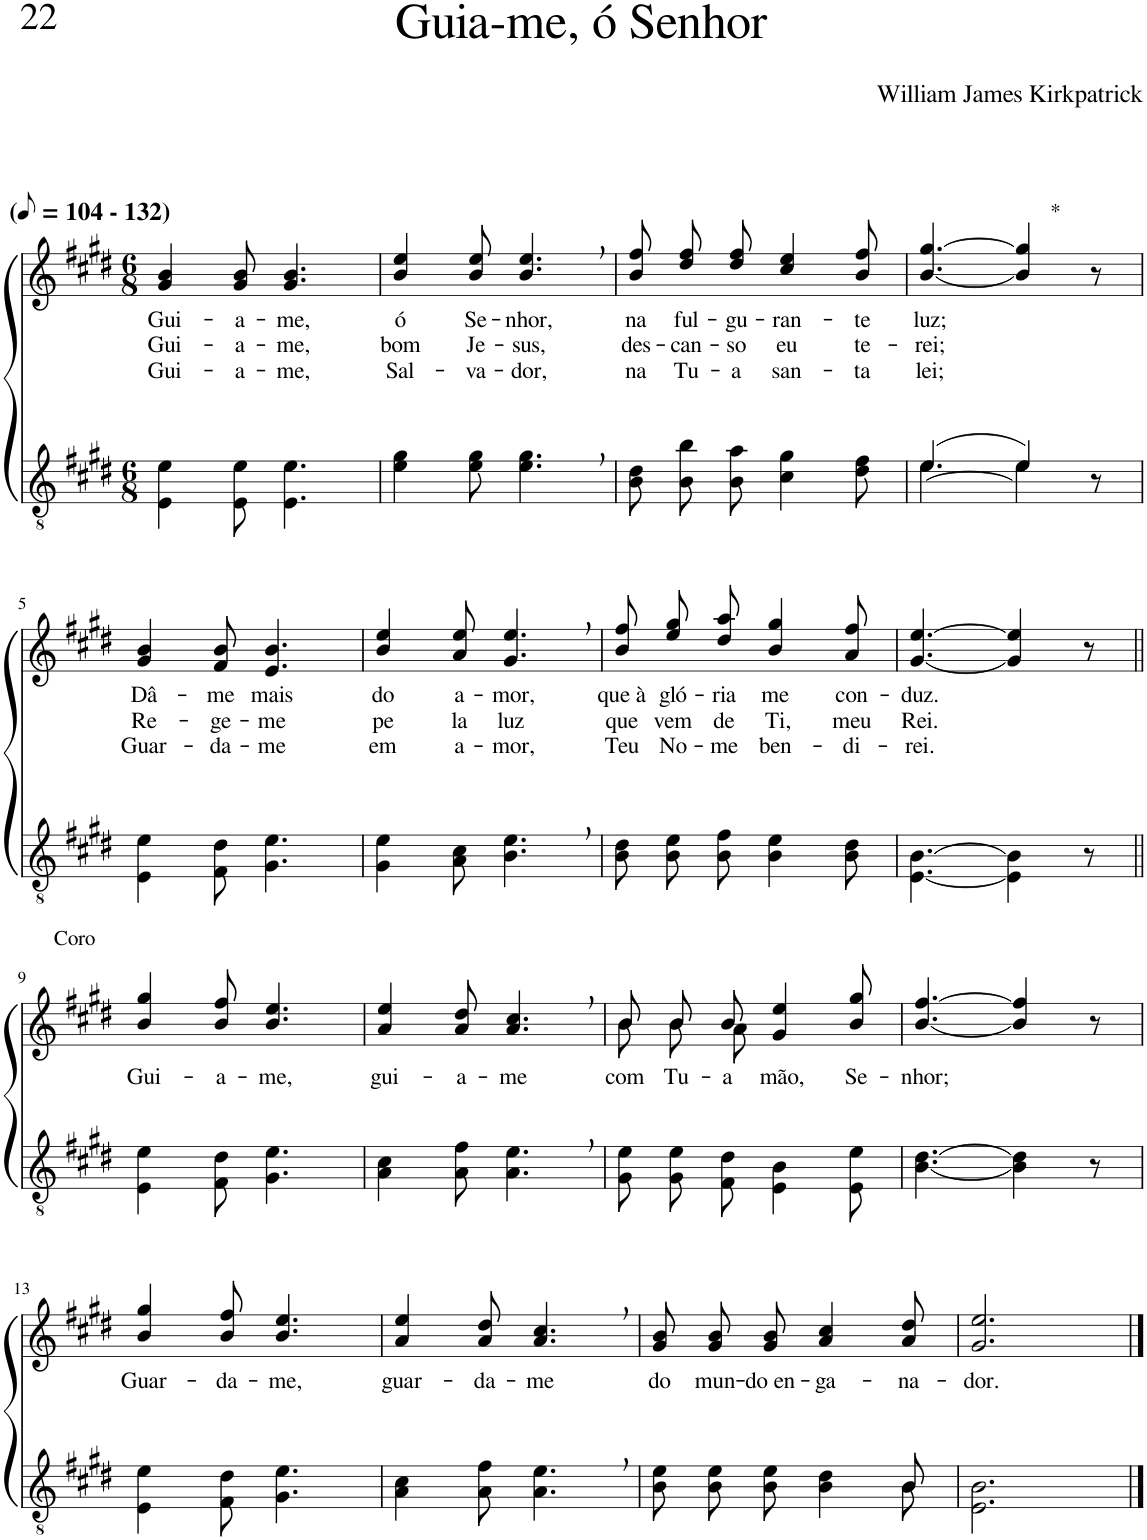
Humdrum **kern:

**kern	**kern	**text	**text	**text
*part2	*part1	*part1	*part1	*part1
*staff2	*staff1	*staff1	*staff1	*staff1
*I"Parte III e IV	*I"Parte I e II	*	*	*
*clefGv2	*clefG2	*	*	*
*Trd4c7	*Trd4c7	*	*	*
*k[f#c#g#d#]	*k[f#c#g#d#]	*	*	*
*M6/8	*M6/8	*	*	*
*MM52	*MM52	*	*	*
=1	=1	=1	=1	=1
!	!LO:TX:a:B:t=(	!	!	!
!	!LO:TX:a:B:t=- 132)	!	!	!
!	!	!LO:LY:b	!LO:LY:b	!LO:LY:b
4E\ 4e\	4g#/ 4b/	Gui-	Gui-	Gui-
!	!	!LO:LY:b	!LO:LY:b	!LO:LY:b
8E\ 8e\	8g#/ 8b/	-a-	-a-	-a-
!	!	!LO:LY:b	!LO:LY:b	!LO:LY:b
4.E\ 4.e\	4.g#/ 4.b/	-me,	-me,	-me,
=2	=2	=2	=2	=2
!	!	!LO:LY:b	!LO:LY:b	!LO:LY:b
4e\ 4g#\	4b/ 4ee/	ó	bom	Sal-
!	!	!LO:LY:b	!LO:LY:b	!LO:LY:b
8e\ 8g#\	8b/ 8ee/	Se-	Je-	-va-
!	!	!LO:LY:b	!LO:LY:b	!LO:LY:b
4.e\, 4.g#\,	4.b/, 4.ee/,	-nhor,	-sus,	-dor,
=3	=3	=3	=3	=3
!	!	!LO:LY:b	!LO:LY:b	!LO:LY:b
8B\ 8d#\L	8b\ 8ff#\L	na	des-	na
!	!	!LO:LY:b	!LO:LY:b	!LO:LY:b
8B\ 8b\	8dd#\ 8ff#\	ful-	-can-	Tu-
!	!	!LO:LY:b	!LO:LY:b	!LO:LY:b
8B\ 8a\J	8dd#\ 8ff#\J	-gu-	-so	-a
!	!	!LO:LY:b	!LO:LY:b	!LO:LY:b
4c#\ 4g#\	4cc#/ 4ee/	-ran-	eu	san-
!	!	!LO:LY:b	!LO:LY:b	!LO:LY:b
8d#\ 8f#\	8b/ 8ff#/	-te	te-	-ta
=4	=4	=4	=4	=4
*^	*	*	*	*
!	!	!	!LO:LY:b	!LO:LY:b	!LO:LY:b
([4.e/	4.e\	[4.b/ [4.gg#/	luz;	-rei;	lei;
!	!	!LO:TX:a:t=*	!	!	!
4e/])	4e\	4b/] 4gg#/]	.	.	.
8r	8ryy	8r	.	.	.
!!LO:LB:g=z
=5	=5	=5	=5	=5	=5
!	!	!	!LO:LY:b	!LO:LY:b	!LO:LY:b
*v	*v	*	*	*	*
4E\ 4e\	4g#/ 4b/	Dâ-	Re-	Guar-
!	!	!LO:LY:b	!LO:LY:b	!LO:LY:b
8F#\ 8d#\	8f#/ 8b/	-me	-ge-	-da-
!	!	!LO:LY:b	!LO:LY:b	!LO:LY:b
4.G#\ 4.e\	4.e/ 4.b/	mais	-me	-me
=6	=6	=6	=6	=6
!	!	!LO:LY:b	!LO:LY:b	!LO:LY:b
4G#\ 4e\	4b/ 4ee/	do	pe	em
!	!	!LO:LY:b	!LO:LY:b	!LO:LY:b
8A\ 8c#\	8a/ 8ee/	a-	la	a-
!	!	!LO:LY:b	!LO:LY:b	!LO:LY:b
4.B\, 4.e\,	4.g#/, 4.ee/,	-mor,	luz	-mor,
=7	=7	=7	=7	=7
!	!	!LO:LY:b	!LO:LY:b	!LO:LY:b
8B\ 8d#\L	8b\ 8ff#\L	que à	que	Teu
!	!	!LO:LY:b	!LO:LY:b	!LO:LY:b
8B\ 8e\	8ee\ 8gg#\	gló-	vem	No-
!	!	!LO:LY:b	!LO:LY:b	!LO:LY:b
8B\ 8f#\J	8dd#\ 8aa\J	-ria	de	-me
!	!	!LO:LY:b	!LO:LY:b	!LO:LY:b
4B\ 4e\	4b/ 4gg#/	me	Ti,	ben-
!	!	!LO:LY:b	!LO:LY:b	!LO:LY:b
8B\ 8d#\	8a/ 8ff#/	con-	meu	-di-
=8	=8	=8	=8	=8
!	!	!LO:LY:b	!LO:LY:b	!LO:LY:b
[4.E\ [4.B\	[4.g#/ [4.ee/	-duz.	Rei.	-rei.
4E\] 4B\]	4g#/] 4ee/]	.	.	.
8r	8r	.	.	.
!!LO:LB:g=z
=9||	=9||	=9||	=9||	=9||
!	!LO:TX:a:t=Coro	!	!	!
!	!	!LO:LY:b	!	!
4E\ 4e\	4b/ 4gg#/	Gui-	.	.
!	!	!LO:LY:b	!	!
8F#\ 8d#\	8b/ 8ff#/	-a-	.	.
!	!	!LO:LY:b	!	!
4.G#\ 4.e\	4.b/ 4.ee/	-me,	.	.
=10	=10	=10	=10	=10
!	!	!LO:LY:b	!	!
4A\ 4c#\	4a/ 4ee/	gui-	.	.
!	!	!LO:LY:b	!	!
8A\ 8f#\	8a/ 8dd#/	-a-	.	.
!	!	!LO:LY:b	!	!
4.A\, 4.e\,	4.a/, 4.cc#/,	-me	.	.
=11	=11	=11	=11	=11
*	*^	*	*	*
!	!	!	!LO:LY:b	!	!
8G#\ 8e\L	8b/L	8b\L	com	.	.
!	!	!	!LO:LY:b	!	!
8G#\ 8e\	8b/	8b\	Tu-	.	.
!	!	!	!LO:LY:b	!	!
8F#\ 8d#\J	8b/J	8a\J	-a	.	.
!	!	!	!LO:LY:b	!	!
4E\ 4B\	4g#/ 4ee/	4.ryy	mão,	.	.
!	!	!	!LO:LY:b	!	!
8E\ 8e\	8b/ 8gg#/	.	Se-	.	.
*	*v	*v	*	*	*
=12	=12	=12	=12	=12
!	!	!LO:LY:b	!	!
[4.B\ [4.d#\	[4.b/ [4.ff#/	-nhor;	.	.
4B\] 4d#\]	4b/] 4ff#/]	.	.	.
8r	8r	.	.	.
!!LO:LB:g=z
=13	=13	=13	=13	=13
!	!	!LO:LY:b	!	!
4E\ 4e\	4b/ 4gg#/	Guar-	.	.
!	!	!LO:LY:b	!	!
8F#\ 8d#\	8b/ 8ff#/	-da-	.	.
!	!	!LO:LY:b	!	!
4.G#\ 4.e\	4.b/ 4.ee/	-me,	.	.
=14	=14	=14	=14	=14
!	!	!LO:LY:b	!	!
4A\ 4c#\	4a/ 4ee/	guar-	.	.
!	!	!LO:LY:b	!	!
8A\ 8f#\	8a/ 8dd#/	-da-	.	.
!	!	!LO:LY:b	!	!
4.A\, 4.e\,	4.a/, 4.cc#/,	-me	.	.
=15	=15	=15	=15	=15
*^	*	*	*	*
!	!	!	!LO:LY:b	!	!
8B\ 8e\L	8ryy	8g#/ 8b/L	do	.	.
!	!	!	!LO:LY:b	!	!
*v	*v	*	*	*	*
8B\ 8e\	8g#/ 8b/	-mun-	.	.
!	!	!LO:LY:b	!	!
8B\ 8e\J	8g#/ 8b/J	-do en-	.	.
!	!	!LO:LY:b	!	!
4B\ 4d#\	4a/ 4cc#/	-ga-	.	.
*^	*	*	*	*
!	!	!	!LO:LY:b	!	!
8B\	8B/	8a/ 8dd#/	-na-	.	.
=16	=16	=16	=16	=16	=16
!	!	!	!LO:LY:b	!	!
*v	*v	*	*	*	*
2.E\ 2.B\	2.g#/ 2.ee/	-dor.	.	.
==	==	==	==	==
*-	*-	*-	*-	*-
